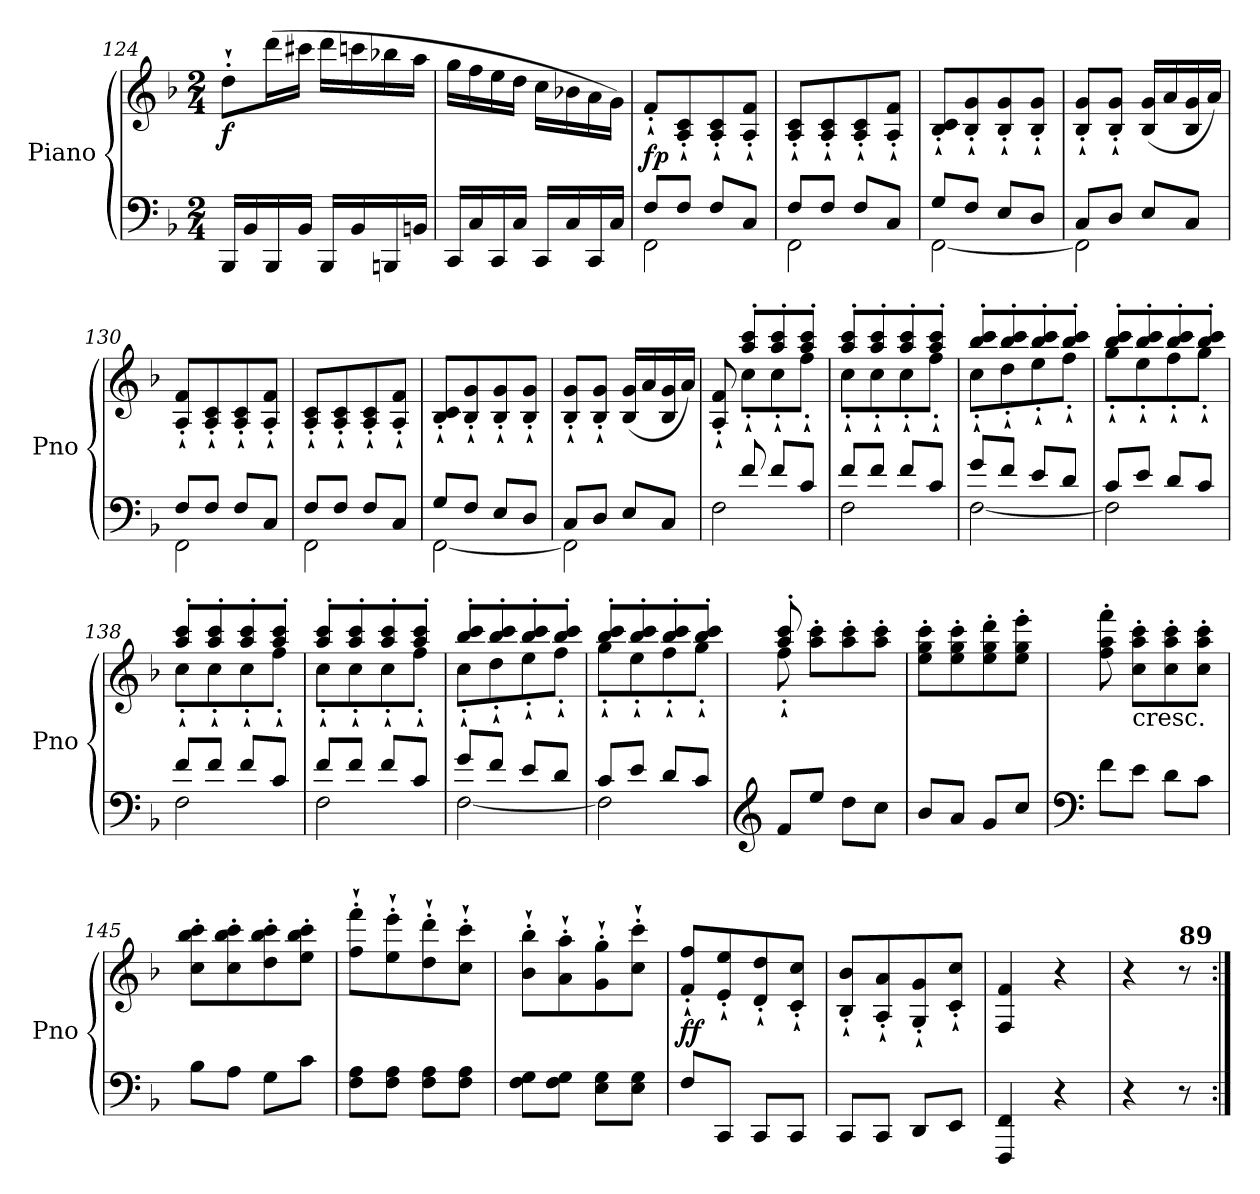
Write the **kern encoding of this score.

**kern	**kern	**dynam
*part1	*part1	*part1
*staff2	*staff1	*staff1/2
*I"Piano	*	*
*I'Pno	*	*
*clefF4	*clefG2	*
*k[b-]	*k[b-]	*
*F:	*F:	*
*M2/4	*M2/4	*
=124	=124	=124
!	!	!LO:DY:b
16BBB-/LL	8dd'`\L	f
16BB-/	.	.
16BBB-/	(>16ddd\L	.
16BB-/JJ	16ccc#X\JJ	.
16BBB-/LL	16ddd\LL	.
16BB-/	16cccn\	.
16BBBn/	16bb-X\	.
16BBn/JJ	16aa\JJ	.
=125	=125	=125
16CC/LL	16gg\LL	.
16C/	16ff\	.
16CC/	16ee\	.
16C/JJ	16dd\JJ	.
16CC/LL	16cc\LL	.
16C/	16b-X\	.
16CC/	16a\	.
16C/JJ	16g\JJ)	.
=126	=126	=126
*^	*	*
!	!	!	!LO:DY:b
8F/L	2FF\	8f'`/L	fp
8F/J	.	8A/'` 8c/'`	.
8F/L	.	8A/'` 8c/'`	.
8C/J	.	8A/'` 8f/'`J	.
!!LO:LB:g=z
=127	=127	=127	=127
8F/L	2FF\	8A/'` 8c/'`L	.
8F/J	.	8A/'` 8c/'`	.
8F/L	.	8A/'` 8c/'`	.
8C/J	.	8A/'` 8f/'`J	.
=128	=128	=128	=128
8G/L	[2FF\	8B-/'` 8c/'`L	.
8F/J	.	8B-/'` 8g/'`	.
8E/L	.	8B-/'` 8g/'`	.
8D/J	.	8B-/'` 8g/'`J	.
=129	=129	=129	=129
8C/L	2FF\]	8B-/'` 8g/'`L	.
8D/J	.	8B-/'` 8g/'`J	.
8E/L	.	(<16B-/ 16g/LL	.
.	.	16a/	.
8C/J	.	16B-/ 16g/	.
.	.	16a/JJ)	.
=130	=130	=130	=130
8F/L	2FF\	8A/'` 8f/'`L	.
8F/J	.	8A/'` 8c/'`	.
8F/L	.	8A/'` 8c/'`	.
8C/J	.	8A/'` 8f/'`J	.
=131	=131	=131	=131
8F/L	2FF\	8A/'` 8c/'`L	.
8F/J	.	8A/'` 8c/'`	.
8F/L	.	8A/'` 8c/'`	.
8C/J	.	8A/'` 8f/'`J	.
=132	=132	=132	=132
8G/L	[2FF\	8B-/'` 8c/'`L	.
8F/J	.	8B-/'` 8g/'`	.
8E/L	.	8B-/'` 8g/'`	.
8D/J	.	8B-/'` 8g/'`J	.
=133	=133	=133	=133
8C/L	2FF\]	8B-/'` 8g/'`L	.
8D/J	.	8B-/'` 8g/'`J	.
8E/L	.	(<16B-/ 16g/LL	.
.	.	16a/	.
8C/J	.	16B-/ 16g/	.
.	.	16a/JJ)	.
!!LO:LB:g=z
=134	=134	=134	=134
*	*	*^	*
8ryy	2F\	8A/'` 8f/'`	8ryy	.
8f/	.	8aa/' 8ccc/'L	8cc'`\L	.
8f/L	.	8aa/' 8ccc/'	8cc'`\	.
8c/J	.	8aa/' 8ccc/'J	8ff'`\J	.
=135	=135	=135	=135	=135
8f/L	2F\	8aa/' 8ccc/'L	8cc'`\L	.
8f/J	.	8aa/' 8ccc/'	8cc'`\	.
8f/L	.	8aa/' 8ccc/'	8cc'`\	.
8c/J	.	8aa/' 8ccc/'J	8ff'`\J	.
=136	=136	=136	=136	=136
8g/L	[2F\	8bb-/' 8ccc/'L	8cc'`\L	.
8f/J	.	8bb-/' 8ccc/'	8dd'`\	.
8e/L	.	8bb-/' 8ccc/'	8ee'`\	.
8d/J	.	8bb-/' 8ccc/'J	8ff'`\J	.
=137	=137	=137	=137	=137
8c/L	2F\]	8bb-/' 8ccc/'L	8gg'`\L	.
8e/J	.	8bb-/' 8ccc/'	8ee'`\	.
8d/L	.	8bb-/' 8ccc/'	8ff'`\	.
8c/J	.	8bb-/' 8ccc/'J	8gg'`\J	.
=138	=138	=138	=138	=138
8f/L	2F\	8aa/' 8ccc/'L	8cc'`\L	.
8f/J	.	8aa/' 8ccc/'	8cc'`\	.
8f/L	.	8aa/' 8ccc/'	8cc'`\	.
8c/J	.	8aa/' 8ccc/'J	8ff'`\J	.
=139	=139	=139	=139	=139
8f/L	2F\	8aa/' 8ccc/'L	8cc'`\L	.
8f/J	.	8aa/' 8ccc/'	8cc'`\	.
8f/L	.	8aa/' 8ccc/'	8cc'`\	.
8c/J	.	8aa/' 8ccc/'J	8ff'`\J	.
=140	=140	=140	=140	=140
8g/L	[2F\	8bb-/' 8ccc/'L	8cc'`\L	.
8f/J	.	8bb-/' 8ccc/'	8dd'`\	.
8e/L	.	8bb-/' 8ccc/'	8ee'`\	.
8d/J	.	8bb-/' 8ccc/'J	8ff'`\J	.
!!LO:LB:g=z	!!
=141	=141	=141	=141	=141
8c/L	2F\]	8bb-/' 8ccc/'L	8gg'`\L	.
8e/J	.	8bb-/' 8ccc/'	8ee'`\	.
8d/L	.	8bb-/' 8ccc/'	8ff'`\	.
8c/J	.	8bb-/' 8ccc/'J	8gg'`\J	.
*v	*v	*	*	*
=142	=142	=142	=142
*clefG2	*	*	*
8f/L	8aa/' 8ccc/'	8ff'`\	.
8ee/J	8aa\' 8ccc\'L	4.ryy	.
8dd\L	8aa\' 8ccc\'	.	.
8cc\J	8aa\' 8ccc\'J	.	.
*	*v	*v	*
=143	=143	=143
8b-/L	8ee\' 8gg\' 8ccc\'L	.
8a/J	8ee\' 8gg\' 8ccc\'	.
8g/L	8ee\' 8gg\' 8ddd\'	.
8cc/J	8ee\' 8gg\' 8eee\'J	.
=144	=144	=144
*clefF4	*	*
8f\L	8ff\' 8aa\' 8fff\'	.
!	!LO:TX:b:t=cresc.	!
8e\J	8cc\' 8aa\' 8ccc\'L	.
8d\L	8cc\' 8aa\' 8ccc\'	.
8c\J	8cc\' 8aa\' 8ccc\'J	.
=145	=145	=145
8B-\L	8cc\' 8bb-\' 8ccc\'L	.
8A\J	8cc\' 8bb-\' 8ccc\'	.
8G\L	8dd\' 8bb-\' 8ccc\'	.
8c\J	8ee\' 8bb-\' 8ccc\'J	.
=146	=146	=146
8F\ 8A\L	8ff\'` 8fff\'`L	.
8F\ 8A\J	8ee\'` 8eee\'`	.
8F\ 8A\L	8dd\'` 8ddd\'`	.
8F\ 8A\J	8cc\'` 8ccc\'`J	.
!!LO:PB:g=z
=147	=147	=147
8F\ 8G\L	8b-\'` 8bb-\'`L	.
8F\ 8G\J	8a\'` 8aa\'`	.
8E\ 8G\L	8g\'` 8gg\'`	.
8E\ 8G\J	8cc\'` 8ccc\'`J	.
=148	=148	=148
!	!	!LO:DY:b
8F/L	8f/'` 8ff/'`L	ff
8CC/J	8e/'` 8ee/'`	.
8CC/L	8d/'` 8dd/'`	.
8CC/J	8c/'` 8cc/'`J	.
=149	=149	=149
8CC/L	8B-/'` 8b-/'`L	.
8CC/J	8A/'` 8a/'`	.
8DD/L	8G/'` 8g/'`	.
8EE/J	8c/'` 8cc/'`J	.
=150	=150	=150
4FFF/ 4FF/	4F/ 4f/	.
4r	4r	.
=151	=151	=151
4r	4r	.
!	!LO:TX:a:B:t=89	!
8r	8r	.
=:|!	=:|!	=:|!
*-	*-	*-
